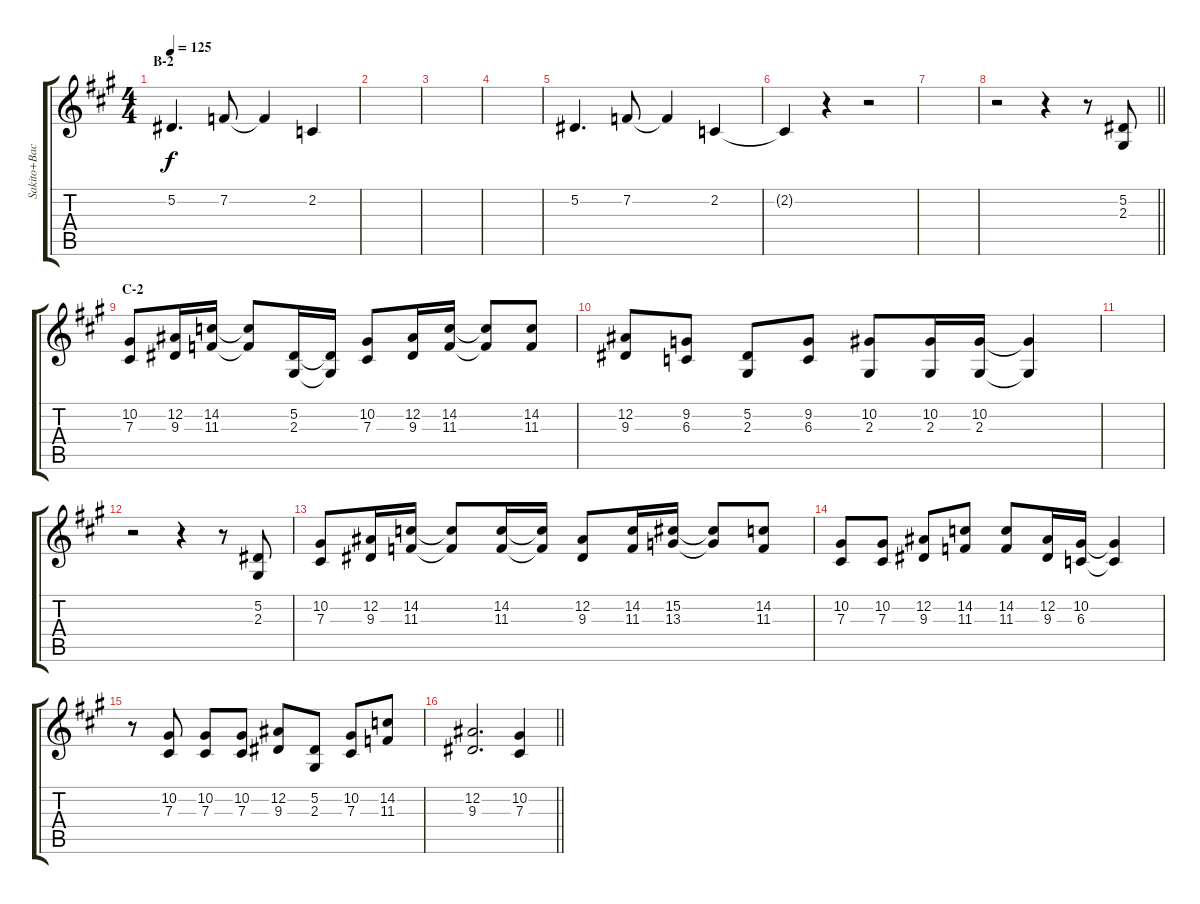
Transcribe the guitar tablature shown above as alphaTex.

\track ("Sakito+Back up [vocals]" "Sakito+Bac") {instrument flute}
\staff {score tabs}
\tuning (Eb4 Bb3 Gb3 Db3 Ab2 Eb2) {hide}
\ts (4 4)
\section ("" "B-2")
\tempo 125
\clef g2
\ks a
5.2.4{d dy f} 7.2.8 7.2{t}.4 2.2.4 |
|
|
|
5.2.4{d} 7.2.8 7.2{t}.4 2.2.4 |
2.2{t}.4 r.4 r.2 |
|
\barLineRight lightlight
r.2 r.4 r.8 (5.2 2.3).8 |
\section ("" "C-2")
(10.2 7.3).8 (12.2 9.3).16 (14.2 11.3).16 (14.2{t} 11.3{t}).8 (5.2 2.3).16 (5.2{t} 2.3{t}).16 (10.2 7.3).8 (12.2 9.3).16 (14.2 11.3).16 (14.2{t} 11.3{t}).8 (14.2 11.3).8 |
(12.2 9.3).8 (9.2 6.3).8 (5.2 2.3).8 (9.2 6.3).8 (10.2 2.3).8 (10.2 2.3).16 (10.2 2.3).16 (10.2{t} 2.3{t}).4 |
|
r.2 r.4 r.8 (5.2 2.3).8 |
(10.2 7.3).8 (12.2 9.3).16 (14.2 11.3).16 (14.2{t} 11.3{t}).8 (14.2 11.3).16 (14.2{t} 11.3{t}).16 (12.2 9.3).8 (14.2 11.3).16 (15.2 13.3).16 (15.2{t} 13.3{t}).8 (14.2 11.3).8 |
(10.2 7.3).8 (10.2 7.3).8 (12.2 9.3).8 (14.2 11.3).8 (14.2 11.3).8 (12.2 9.3).16 (10.2 6.3).16 (10.2{t} 6.3{t}).4 |
r.8 (10.2 7.3).8 (10.2 7.3).8 (10.2 7.3).8 (12.2 9.3).8 (5.2 2.3).8 (10.2 7.3).8 (14.2 11.3).8 |
\barLineRight lightlight
(12.2 9.3).2{d} (10.2 7.3).4
